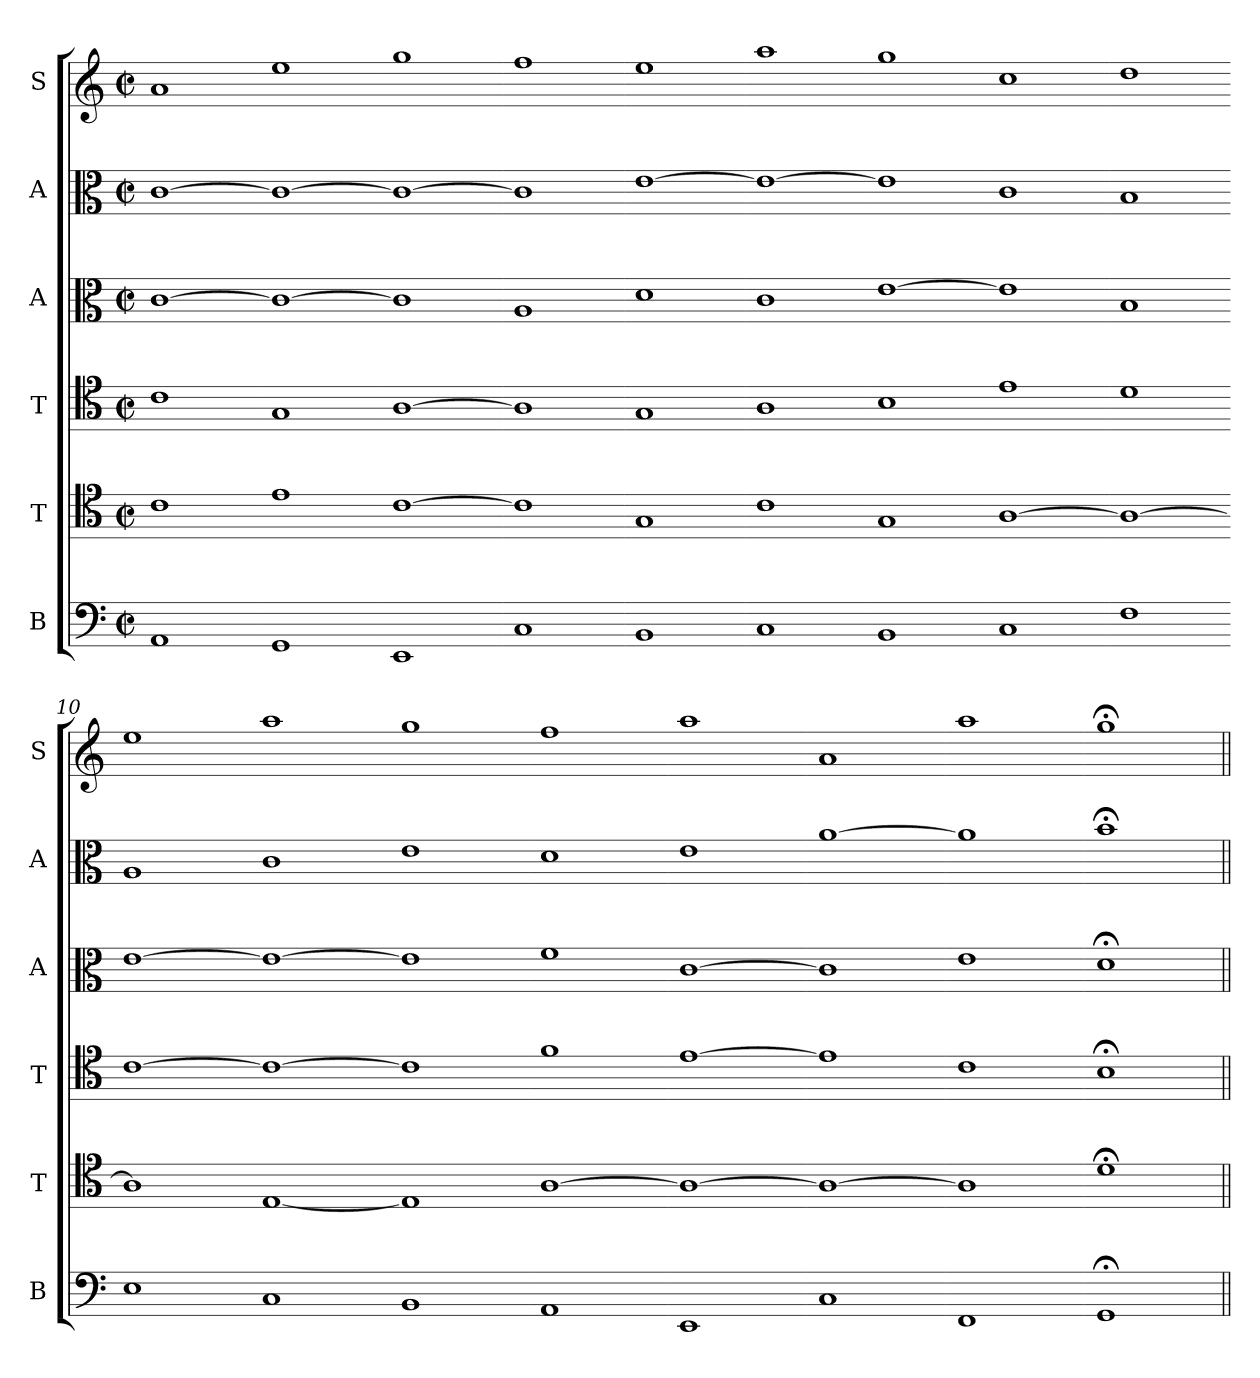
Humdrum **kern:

**kern	**kern	**kern	**kern	**kern	**kern
*part6	*part5	*part4	*part3	*part2	*part1
*staff6	*staff5	*staff4	*staff3	*staff2	*staff1
*I"B	*I"T	*I"T	*I"A	*I"A	*I"S
*I'B	*I'T	*I'T	*I'A	*I'A	*I'S
*clefF4	*clefC4	*clefC4	*clefC3	*clefC3	*clefG2
*k[]	*k[]	*k[]	*k[]	*k[]	*k[]
*M2/2	*M2/2	*M2/2	*M2/2	*M2/2	*M2/2
*met(c|)	*met(c|)	*met(c|)	*met(c|)	*met(c|)	*met(c|)
*MM208	*MM208	*MM208	*MM208	*MM208	*MM208
=1	=1	=1	=1	=1	=1
1AA	1c	1c	[1c	[1c	1a
=2-	=2-	=2-	=2-	=2-	=2-
1GG	1e	1G	1c_	1c_	1ee
=3-	=3-	=3-	=3-	=3-	=3-
1EE	[1c	[1A	1c]	1c_	1gg
=4-	=4-	=4-	=4-	=4-	=4-
1C	1c]	1A]	1A	1c]	1ff
=5-	=5-	=5-	=5-	=5-	=5-
1BB	1G	1G	1d	[1e	1ee
=6-	=6-	=6-	=6-	=6-	=6-
1C	1c	1A	1c	1e_	1aa
=7-	=7-	=7-	=7-	=7-	=7-
1BB	1G	1B	[1e	1e]	1gg
=8-	=8-	=8-	=8-	=8-	=8-
1C	[1A	1e	1e]	1c	1cc
=9-	=9-	=9-	=9-	=9-	=9-
1F	1A_	1d	1B	1B	1dd
=10-	=10-	=10-	=10-	=10-	=10-
1E	1A]	[1c	[1e	1A	1ee
=11-	=11-	=11-	=11-	=11-	=11-
1C	[1E	1c_	1e_	1c	1aa
=12-	=12-	=12-	=12-	=12-	=12-
1BB	1E]	1c]	1e]	1e	1gg
=13-	=13-	=13-	=13-	=13-	=13-
1AA	[1A	1f	1f	1d	1ff
=14-	=14-	=14-	=14-	=14-	=14-
1EE	1A_	[1e	[1c	1e	1aa
=15-	=15-	=15-	=15-	=15-	=15-
1C	1A_	1e]	1c]	[1a	1a
=16-	=16-	=16-	=16-	=16-	=16-
1FF	1A]	1c	1e	1a]	1aa
=17-	=17-	=17-	=17-	=17-	=17-
1GG;<	1d;<	1B;<	1d;<	1b;	1gg;<
=||	=||	=||	=||	=||	=||
*-	*-	*-	*-	*-	*-
